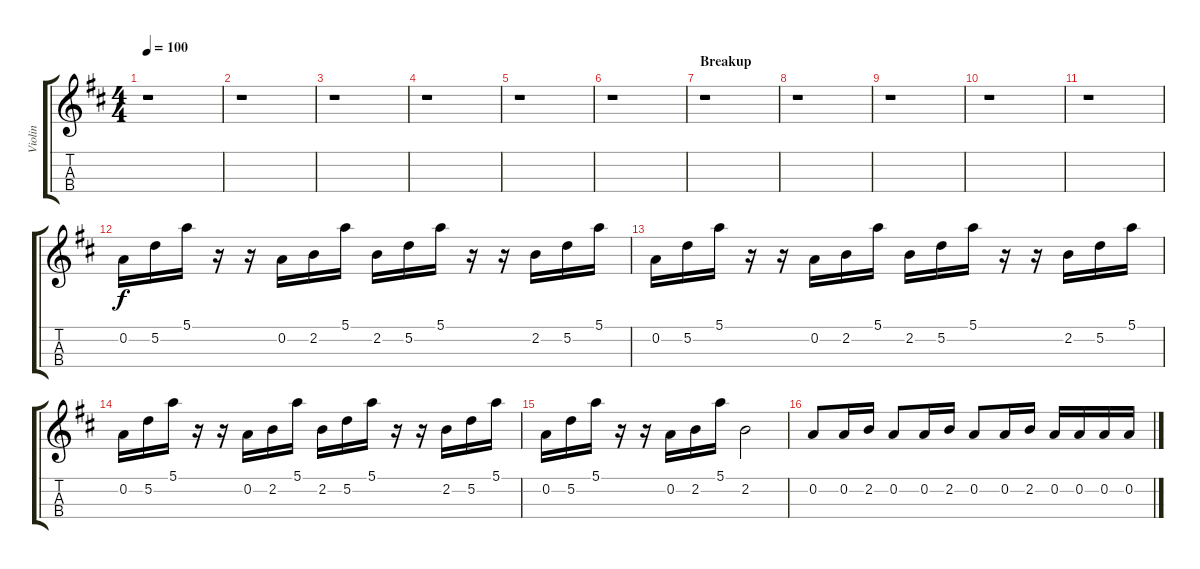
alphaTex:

\track ("Violin" "Violin") {instrument violin}
\staff {score tabs}
\tuning (E5 A4 D4 G3) {hide}
\ts (4 4)
\tempo 100
\clef g2
\ks d
r.1{dy f} |
r.1 |
r.1 |
r.1 |
r.1 |
r.1 |
\section ("" "Breakup")
r.1 |
r.1 |
r.1 |
r.1 |
r.1 |
0.2.16 5.2.16 5.1.16 r.16 r.16 0.2.16 2.2.16 5.1.16 2.2.16 5.2.16 5.1.16 r.16 r.16 2.2.16 5.2.16 5.1.16 |
0.2.16 5.2.16 5.1.16 r.16 r.16 0.2.16 2.2.16 5.1.16 2.2.16 5.2.16 5.1.16 r.16 r.16 2.2.16 5.2.16 5.1.16 |
0.2.16 5.2.16 5.1.16 r.16 r.16 0.2.16 2.2.16 5.1.16 2.2.16 5.2.16 5.1.16 r.16 r.16 2.2.16 5.2.16 5.1.16 |
0.2.16 5.2.16 5.1.16 r.16 r.16 0.2.16 2.2.16 5.1.16 2.2.2 |
0.2.8 0.2.16 2.2.16 0.2.8 0.2.16 2.2.16 0.2.8 0.2.16 2.2.16 0.2.16 0.2.16 0.2.16 0.2.16
